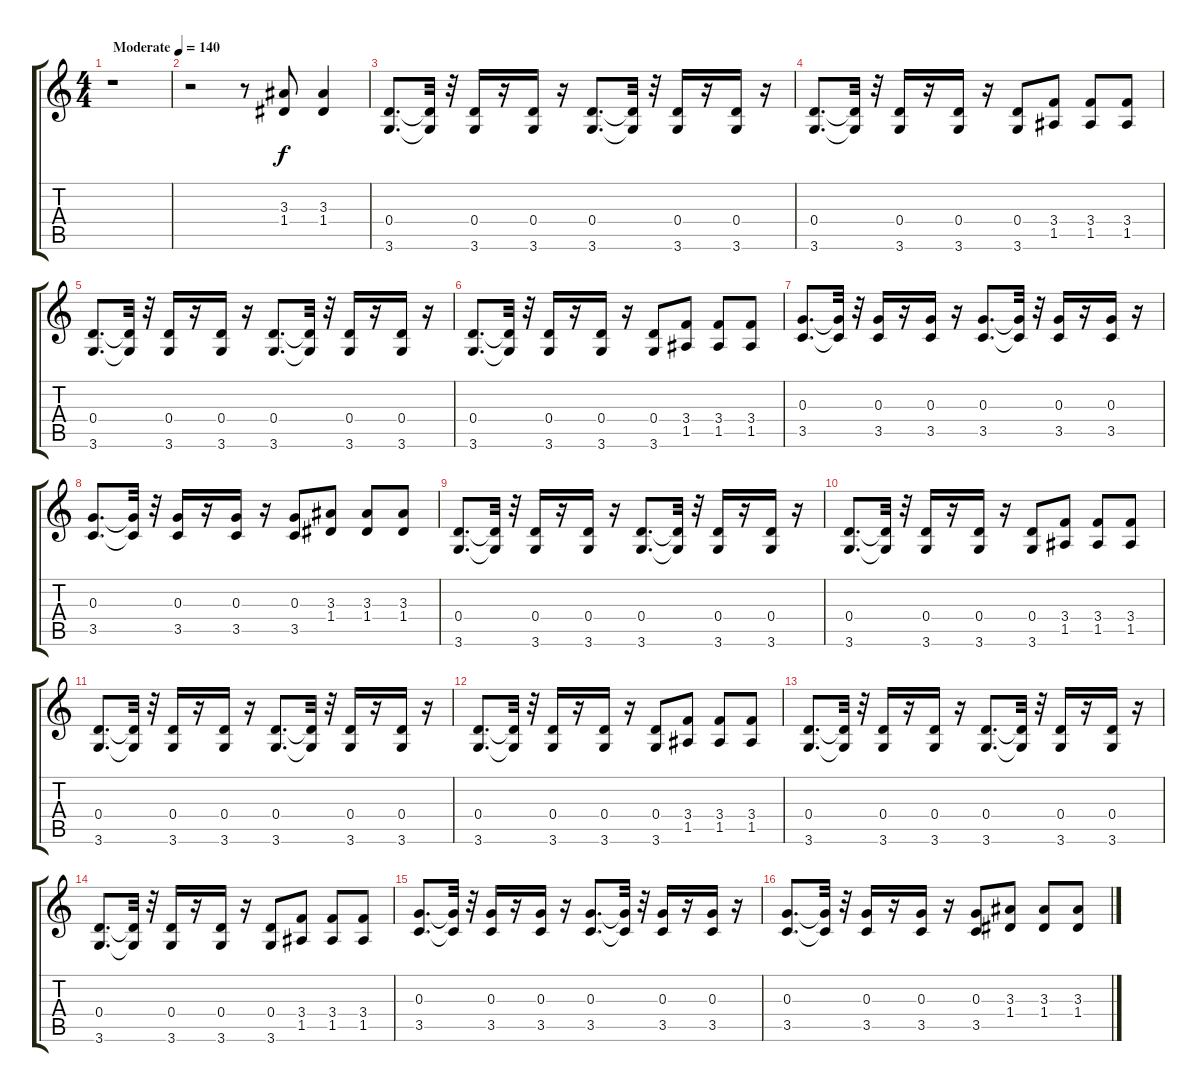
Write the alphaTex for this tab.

\track "" {instrument distortionguitar}
\staff {score tabs}
\tuning (E4 B3 G3 D3 A2 E2) {hide}
\ts (4 4)
\tempo (140 "Moderate")
\clef g2
\ks c
r.1{dy f instrument distortionguitar} |
r.2 r.8 (3.3 1.4).8 (3.3 1.4).4 |
(0.4 3.6).8{d} (0.4{t} 3.6{t}).32 r.32 (0.4 3.6).16 r.16 (0.4 3.6).16 r.16 (0.4 3.6).8{d} (0.4{t} 3.6{t}).32 r.32 (0.4 3.6).16 r.16 (0.4 3.6).16 r.16 |
(0.4 3.6).8{d} (0.4{t} 3.6{t}).32 r.32 (0.4 3.6).16 r.16 (0.4 3.6).16 r.16 (0.4 3.6).8 (3.4 1.5).8 (3.4 1.5).8 (3.4 1.5).8 |
(0.4 3.6).8{d} (0.4{t} 3.6{t}).32 r.32 (0.4 3.6).16 r.16 (0.4 3.6).16 r.16 (0.4 3.6).8{d} (0.4{t} 3.6{t}).32 r.32 (0.4 3.6).16 r.16 (0.4 3.6).16 r.16 |
(0.4 3.6).8{d} (0.4{t} 3.6{t}).32 r.32 (0.4 3.6).16 r.16 (0.4 3.6).16 r.16 (0.4 3.6).8 (3.4 1.5).8 (3.4 1.5).8 (3.4 1.5).8 |
(0.3 3.5).8{d} (0.3{t} 3.5{t}).32 r.32 (0.3 3.5).16 r.16 (0.3 3.5).16 r.16 (0.3 3.5).8{d} (0.3{t} 3.5{t}).32 r.32 (0.3 3.5).16 r.16 (0.3 3.5).16 r.16 |
(0.3 3.5).8{d} (0.3{t} 3.5{t}).32 r.32 (0.3 3.5).16 r.16 (0.3 3.5).16 r.16 (0.3 3.5).8 (3.3 1.4).8 (3.3 1.4).8 (3.3 1.4).8 |
(0.4 3.6).8{d} (0.4{t} 3.6{t}).32 r.32 (0.4 3.6).16 r.16 (0.4 3.6).16 r.16 (0.4 3.6).8{d} (0.4{t} 3.6{t}).32 r.32 (0.4 3.6).16 r.16 (0.4 3.6).16 r.16 |
(0.4 3.6).8{d} (0.4{t} 3.6{t}).32 r.32 (0.4 3.6).16 r.16 (0.4 3.6).16 r.16 (0.4 3.6).8 (3.4 1.5).8 (3.4 1.5).8 (3.4 1.5).8 |
(0.4 3.6).8{d} (0.4{t} 3.6{t}).32 r.32 (0.4 3.6).16 r.16 (0.4 3.6).16 r.16 (0.4 3.6).8{d} (0.4{t} 3.6{t}).32 r.32 (0.4 3.6).16 r.16 (0.4 3.6).16 r.16 |
(0.4 3.6).8{d} (0.4{t} 3.6{t}).32 r.32 (0.4 3.6).16 r.16 (0.4 3.6).16 r.16 (0.4 3.6).8 (3.4 1.5).8 (3.4 1.5).8 (3.4 1.5).8 |
(0.4 3.6).8{d} (0.4{t} 3.6{t}).32 r.32 (0.4 3.6).16 r.16 (0.4 3.6).16 r.16 (0.4 3.6).8{d} (0.4{t} 3.6{t}).32 r.32 (0.4 3.6).16 r.16 (0.4 3.6).16 r.16 |
(0.4 3.6).8{d} (0.4{t} 3.6{t}).32 r.32 (0.4 3.6).16 r.16 (0.4 3.6).16 r.16 (0.4 3.6).8 (3.4 1.5).8 (3.4 1.5).8 (3.4 1.5).8 |
(0.3 3.5).8{d} (0.3{t} 3.5{t}).32 r.32 (0.3 3.5).16 r.16 (0.3 3.5).16 r.16 (0.3 3.5).8{d} (0.3{t} 3.5{t}).32 r.32 (0.3 3.5).16 r.16 (0.3 3.5).16 r.16 |
(0.3 3.5).8{d} (0.3{t} 3.5{t}).32 r.32 (0.3 3.5).16 r.16 (0.3 3.5).16 r.16 (0.3 3.5).8 (3.3 1.4).8 (3.3 1.4).8 (3.3 1.4).8
